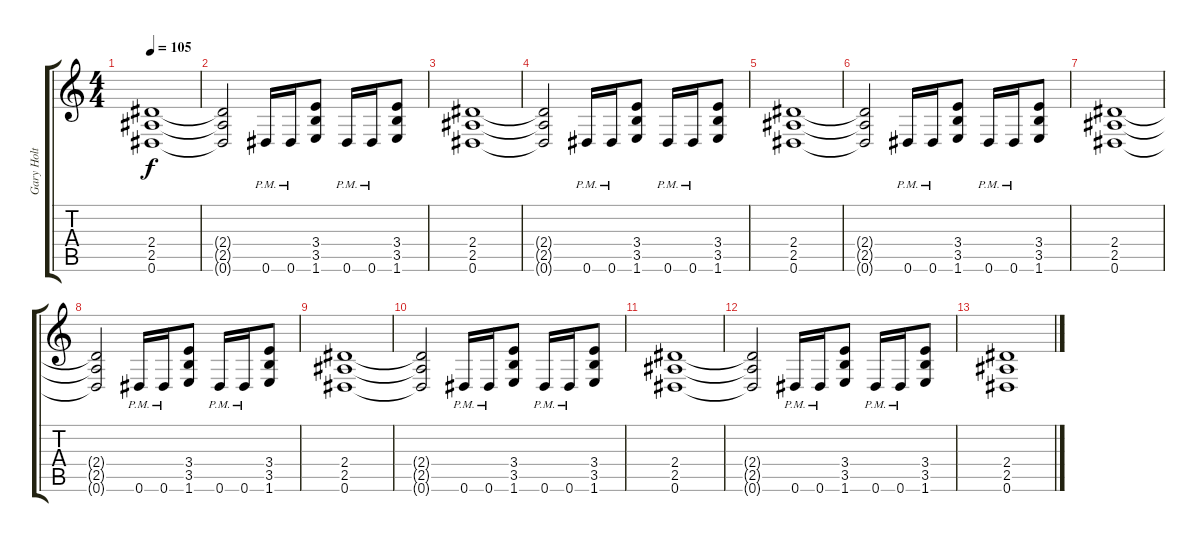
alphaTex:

\track ("Gary Holt" "Gary Holt") {instrument distortionguitar}
\staff {score tabs}
\tuning (Eb4 Bb3 Gb3 Db3 Ab2 Eb2) {hide}
\ts (4 4)
\tempo 105
\clef g2
\ks c
(2.4 2.5 0.6).1{dy f} |
(2.4{t} 2.5{t} 0.6{t}).2 0.6{pm}.16 0.6{pm}.16 (3.4 3.5 1.6).8 0.6{pm}.16 0.6{pm}.16 (3.4 3.5 1.6).8 |
(2.4 2.5 0.6).1 |
(2.4{t} 2.5{t} 0.6{t}).2 0.6{pm}.16 0.6{pm}.16 (3.4 3.5 1.6).8 0.6{pm}.16 0.6{pm}.16 (3.4 3.5 1.6).8 |
(2.4 2.5 0.6).1 |
(2.4{t} 2.5{t} 0.6{t}).2 0.6{pm}.16{volume 13} 0.6{pm}.16 (3.4 3.5 1.6).8 0.6{pm}.16 0.6{pm}.16 (3.4 3.5 1.6).8 |
(2.4 2.5 0.6).1{volume 11} |
(2.4{t} 2.5{t} 0.6{t}).2{volume 9} 0.6{pm}.16 0.6{pm}.16 (3.4 3.5 1.6).8 0.6{pm}.16 0.6{pm}.16 (3.4 3.5 1.6).8 |
(2.4 2.5 0.6).1{volume 7} |
(2.4{t} 2.5{t} 0.6{t}).2{volume 0} 0.6{pm}.16 0.6{pm}.16 (3.4 3.5 1.6).8 0.6{pm}.16 0.6{pm}.16 (3.4 3.5 1.6).8 |
(2.4 2.5 0.6).1 |
(2.4{t} 2.5{t} 0.6{t}).2 0.6{pm}.16 0.6{pm}.16 (3.4 3.5 1.6).8 0.6{pm}.16 0.6{pm}.16 (3.4 3.5 1.6).8 |
(2.4 2.5 0.6).1
